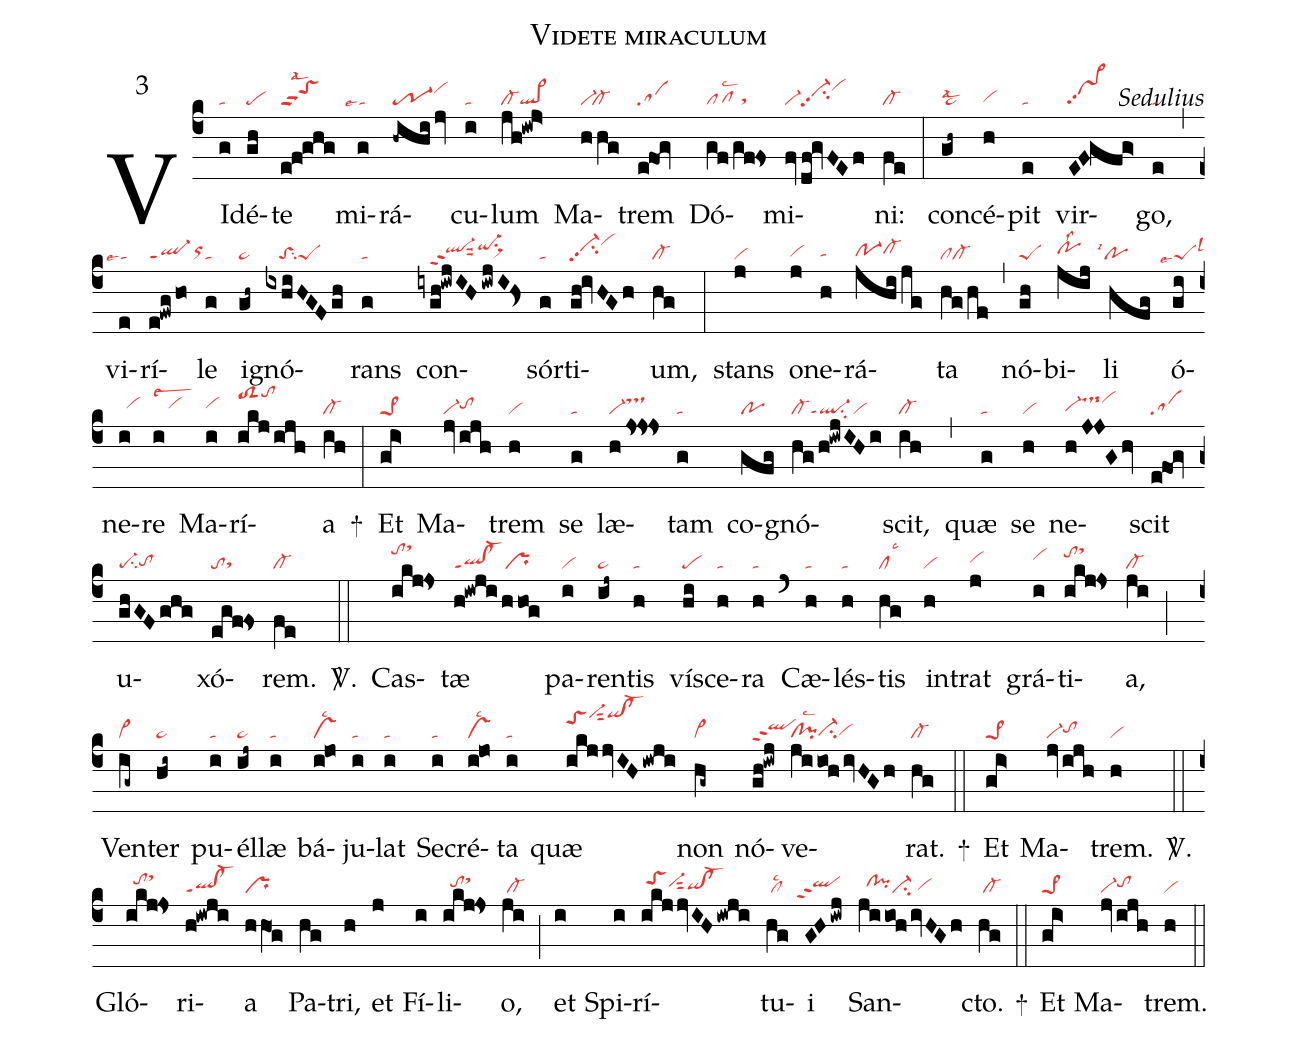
name: Videte miraculum;
commentary: Sedulius;
mode: 3;
nabc-lines: 1;
%%
(c4)
VI(g|ta)dé(gh|pe)te(e!f!ghg|toShjppu2lsal2)
mi(g|```talse4)rá(-hihi/jv|tr-1vihj)cu(i|ta)lum(jh!iwj>|cl-ql>) Ma(hhg|vi-`cl-)trem(efOg|sa) Dó(gf/gf!Fs|pflsc2sthg)mi(fv/df!gvFEf|vi-vi-hipp2su2vihk)ni:(fe|cl-) (:)
con(gh~|ta>lsal2)cé(h|vihg)pit(e|ta) vir(EF!gfg>|vs>hjpp2)go,(e|ta) (,)
vi(e|```talse4)rí(e!fwg/ho|ql-ppt1orhh)le(g|ta) i(gh~|ta>)gnó(ixhiHGFgh|///toSsu2peS)rans(g|ta) con(iygh!iwjIH/iwjI!Hs>|///ql-hhppt2suu2qi-hisu1sux1)sór(g|ta)ti(gh!ivHGh|vi-hipp2su2vihk)um,(hg|cl-) (:)
stans(j|vi) o(j|vihg)ne(h|tahg)rá(jhi/jg|po-1hgcl-hh)ta(hg/hf|clcl-) (,)
nó(gh|peS)bi(jij|pohhlss2)li(hfg|```polsi1) ó(gi|```peSlse7lsl3)ne(i|//vihh)re(i|vihhlsew2) Ma(i|vihh)rí(ikj/ijh|toS2hktohl)a(ih|cl-) +(:)
Et(gi>|pe>1) Ma(jv/ijh|vi-tohh)trem(h|vi) se(g|ta) læ(hJs!Js!Js|vi-tshj)tam(g|ta) co(gfg|po)gnó(hg/h!iwjIHi|cl-ql-ppt1su2vi)scit,(ih|cl-) (,)
quæ(g|ta) se(h|vi) ne(hJ!J!Ghv|vi-hgts-hjvihj)scit(efOg|sa) u(ghGFghg|pe-su2tohg)xó(egf!Fs|tosthg)rem.(fe|cl-) <sp>V/</sp>.(::)
Cas(ikj!Js|tohksthm)tæ(h!iwji/hhog|ql!cl-ppt1pr) pa(i|vi)ren(ij~|ta>)tis(h|ta) ví(hi|pe)sce(h|ta)ra(h|ta) (`)
Cæ(h|ta)lés(h|ta)tis(hg|cllsc3) in(h|vi)trat(j|vihh) grá(i|vihi)ti(ikj!Js|tohjsthl)a,(ji|cl-) (;)
Ven(ig~|vi>)ter(hi~|ta>) pu(i|ta)él(ij~|ta>)læ(i|ta) bá(i!jo|vslsc2)ju(i|ta)lat(i|ta) Se(i|ta)cré(i!jo|vslsc2)ta(i|ta) quæ(ikjjvIH/iwji|toShkvi-hmsut2qihm!cl-hm) non(hg~|vi>) nó(gh!iwj|qlhippt2)ve(jiioh/ivHGh|cl!pilsc2ci-hgvihg)rat.(hg|cl-) +(::)
Et(gi>|pe>1) Ma(jv/ijh|vi-tohh)trem.(h|vi) <sp>V/</sp>.(::)
Gló(ikj!js|//tohisthk)ri(h!iwji|ql!cl-ppt1)a(hhO1g|pr) Pa(hg)tri,(h) et(j) Fí(i)li(ikj!js|//tohhsthj)o,(ji|/cl-) (;)
et(i) Spi(i)rí(ikjjvIHiwji|/toShivi-hhsut2qihg!cl-hg)tu(hg|/cllsc2)i(GHiwj|``qlhhppt2) San(jiiohivHGh|//clhh!pihhci-/vihg)cto.(hg|/cl-) +(::)
Et(gi>|pe>1) Ma(jv/ijh|vi-tohh)trem.(h|vi) (::)
